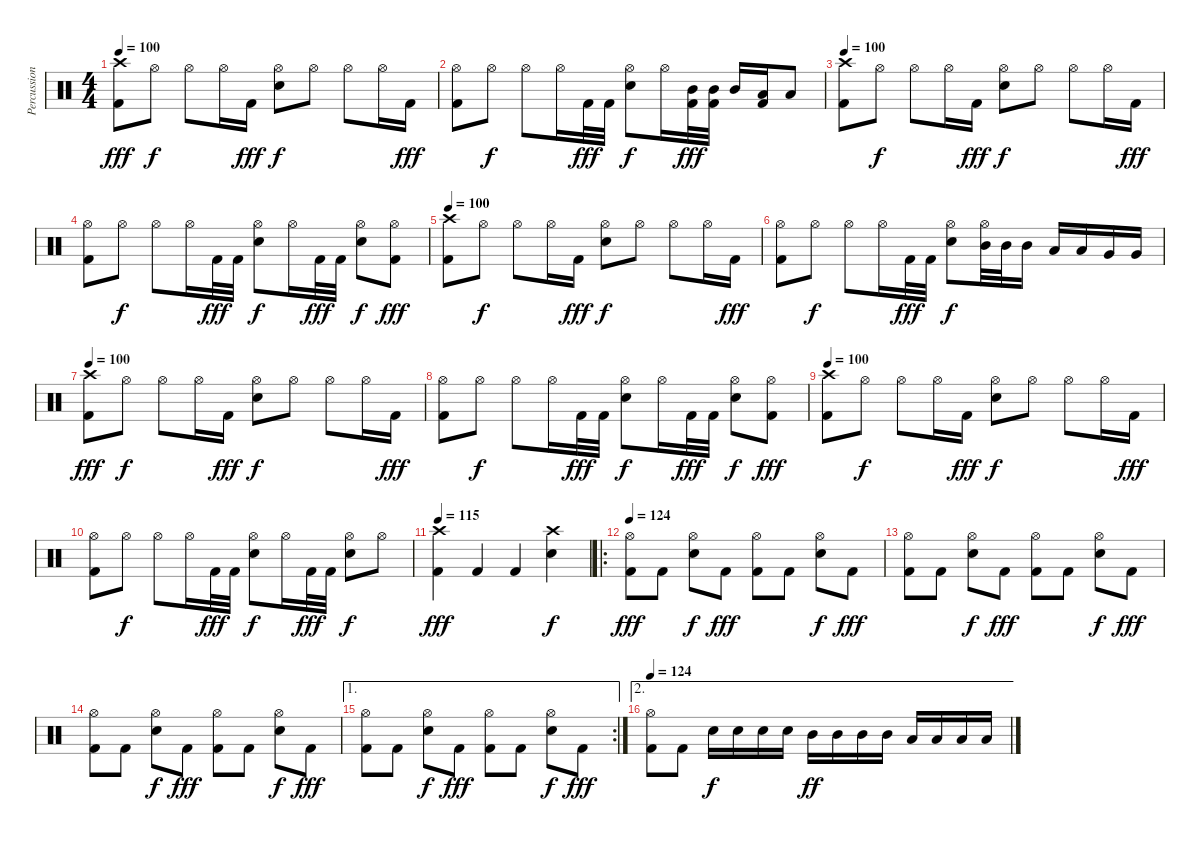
\track ("Percussion" "Percussion") {instrument percussion}
\staff {score}
\articulation defaults
\ts (4 4)
\tempo 100
\clef neutral
\ks c
("Crash high (hit)" "Kick (hit) 2").8{dy fff} "Hi-Hat (open)".8{dy f} "Hi-Hat (open)".8 "Hi-Hat (open)".16 "Kick (hit) 2".16{dy fff} ("Hi-Hat (open)" "Electric Snare (hit)").8{dy f} "Hi-Hat (open)".8 "Hi-Hat (open)".8 "Hi-Hat (open)".16 "Kick (hit) 2".16{dy fff} |
("Hi-Hat (open)" "Kick (hit) 2").8 "Hi-Hat (open)".8{dy f} "Hi-Hat (open)".8 "Hi-Hat (open)".16 "Kick (hit) 2".32{dy fff} "Kick (hit) 2".32 ("Hi-Hat (open)" "Electric Snare (hit)").8{dy f} "Hi-Hat (open)".16 ("Mid Tom (hit)" "Kick (hit) 2").32{dy fff} ("Mid Tom (hit)" "Kick (hit) 2").32 "Mid Tom (hit)".16 ("Low Tom (hit)" "Kick (hit) 2").16 "Low Tom (hit)".8 |
\tempo 100
("Crash high (hit)" "Kick (hit) 2").8 "Hi-Hat (open)".8{dy f} "Hi-Hat (open)".8 "Hi-Hat (open)".16 "Kick (hit) 2".16{dy fff} ("Hi-Hat (open)" "Electric Snare (hit)").8{dy f} "Hi-Hat (open)".8 "Hi-Hat (open)".8 "Hi-Hat (open)".16 "Kick (hit) 2".16{dy fff} |
("Hi-Hat (open)" "Kick (hit) 2").8 "Hi-Hat (open)".8{dy f} "Hi-Hat (open)".8 "Hi-Hat (open)".16 "Kick (hit) 2".32{dy fff} "Kick (hit) 2".32 ("Hi-Hat (open)" "Electric Snare (hit)").8{dy f} "Hi-Hat (open)".16 "Kick (hit) 2".32{dy fff} "Kick (hit) 2".32 ("Hi-Hat (open)" "Electric Snare (hit)").8{dy f} ("Hi-Hat (open)" "Kick (hit) 2").8{dy fff} |
\tempo 100
("Crash high (hit)" "Kick (hit) 2").8 "Hi-Hat (open)".8{dy f} "Hi-Hat (open)".8 "Hi-Hat (open)".16 "Kick (hit) 2".16{dy fff} ("Hi-Hat (open)" "Electric Snare (hit)").8{dy f} "Hi-Hat (open)".8 "Hi-Hat (open)".8 "Hi-Hat (open)".16 "Kick (hit) 2".16{dy fff} |
("Hi-Hat (open)" "Kick (hit) 2").8 "Hi-Hat (open)".8{dy f} "Hi-Hat (open)".8 "Hi-Hat (open)".16 "Kick (hit) 2".32{dy fff} "Kick (hit) 2".32 ("Hi-Hat (open)" "Electric Snare (hit)").8{dy f} ("Hi-Hat (open)" "Mid Tom (hit)").32 "Mid Tom (hit)".32 "Mid Tom (hit)".16 "Low Tom (hit)".16 "Low Tom (hit)".16 "Very Low Tom (hit)".16 "Very Low Tom (hit)".16 |
\tempo 100
("Crash high (hit)" "Kick (hit) 2").8{dy fff} "Hi-Hat (open)".8{dy f} "Hi-Hat (open)".8 "Hi-Hat (open)".16 "Kick (hit) 2".16{dy fff} ("Hi-Hat (open)" "Electric Snare (hit)").8{dy f} "Hi-Hat (open)".8 "Hi-Hat (open)".8 "Hi-Hat (open)".16 "Kick (hit) 2".16{dy fff} |
("Hi-Hat (open)" "Kick (hit) 2").8 "Hi-Hat (open)".8{dy f} "Hi-Hat (open)".8 "Hi-Hat (open)".16 "Kick (hit) 2".32{dy fff} "Kick (hit) 2".32 ("Hi-Hat (open)" "Electric Snare (hit)").8{dy f} "Hi-Hat (open)".16 "Kick (hit) 2".32{dy fff} "Kick (hit) 2".32 ("Hi-Hat (open)" "Electric Snare (hit)").8{dy f} ("Hi-Hat (open)" "Kick (hit) 2").8{dy fff} |
\tempo 100
("Crash high (hit)" "Kick (hit) 2").8 "Hi-Hat (open)".8{dy f} "Hi-Hat (open)".8 "Hi-Hat (open)".16 "Kick (hit) 2".16{dy fff} ("Hi-Hat (open)" "Electric Snare (hit)").8{dy f} "Hi-Hat (open)".8 "Hi-Hat (open)".8 "Hi-Hat (open)".16 "Kick (hit) 2".16{dy fff} |
("Hi-Hat (open)" "Kick (hit) 2").8 "Hi-Hat (open)".8{dy f} "Hi-Hat (open)".8 "Hi-Hat (open)".16 "Kick (hit) 2".32{dy fff} "Kick (hit) 2".32 ("Hi-Hat (open)" "Electric Snare (hit)").8{dy f} "Hi-Hat (open)".16 "Kick (hit) 2".32{dy fff} "Kick (hit) 2".32 ("Hi-Hat (open)" "Electric Snare (hit)").8{dy f} "Hi-Hat (open)".8 |
\tempo 115
("Crash high (hit)" "Kick (hit) 2").4{dy fff} "Kick (hit) 2".4 "Kick (hit) 2".4 ("Crash high (hit)" "Electric Snare (hit)").4{dy f} |
\ro
\tempo 124
("Hi-Hat (open)" "Kick (hit) 2").8{dy fff} "Kick (hit) 2".8 ("Hi-Hat (open)" "Electric Snare (hit)").8{dy f} "Kick (hit) 2".8{dy fff} ("Hi-Hat (open)" "Kick (hit) 2").8 "Kick (hit) 2".8 ("Hi-Hat (open)" "Electric Snare (hit)").8{dy f} "Kick (hit) 2".8{dy fff} |
("Hi-Hat (open)" "Kick (hit) 2").8 "Kick (hit) 2".8 ("Hi-Hat (open)" "Electric Snare (hit)").8{dy f} "Kick (hit) 2".8{dy fff} ("Hi-Hat (open)" "Kick (hit) 2").8 "Kick (hit) 2".8 ("Hi-Hat (open)" "Electric Snare (hit)").8{dy f} "Kick (hit) 2".8{dy fff} |
("Hi-Hat (open)" "Kick (hit) 2").8 "Kick (hit) 2".8 ("Hi-Hat (open)" "Electric Snare (hit)").8{dy f} "Kick (hit) 2".8{dy fff} ("Hi-Hat (open)" "Kick (hit) 2").8 "Kick (hit) 2".8 ("Hi-Hat (open)" "Electric Snare (hit)").8{dy f} "Kick (hit) 2".8{dy fff} |
\ae 1
\rc 2
("Hi-Hat (open)" "Kick (hit) 2").8 "Kick (hit) 2".8 ("Hi-Hat (open)" "Electric Snare (hit)").8{dy f} "Kick (hit) 2".8{dy fff} ("Hi-Hat (open)" "Kick (hit) 2").8 "Kick (hit) 2".8 ("Hi-Hat (open)" "Electric Snare (hit)").8{dy f} "Kick (hit) 2".8{dy fff} |
\ae 2
\tempo 124
("Hi-Hat (open)" "Kick (hit) 2").8 "Kick (hit) 2".8 "Electric Snare (hit)".16{dy f} "Electric Snare (hit)".16 "Electric Snare (hit)".16 "Electric Snare (hit)".16 "Mid Tom (hit)".16{dy ff} "Mid Tom (hit)".16 "Mid Tom (hit)".16 "Mid Tom (hit)".16 "Low Tom (hit)".16 "Low Tom (hit)".16 "Low Tom (hit)".16 "Low Tom (hit)".16
